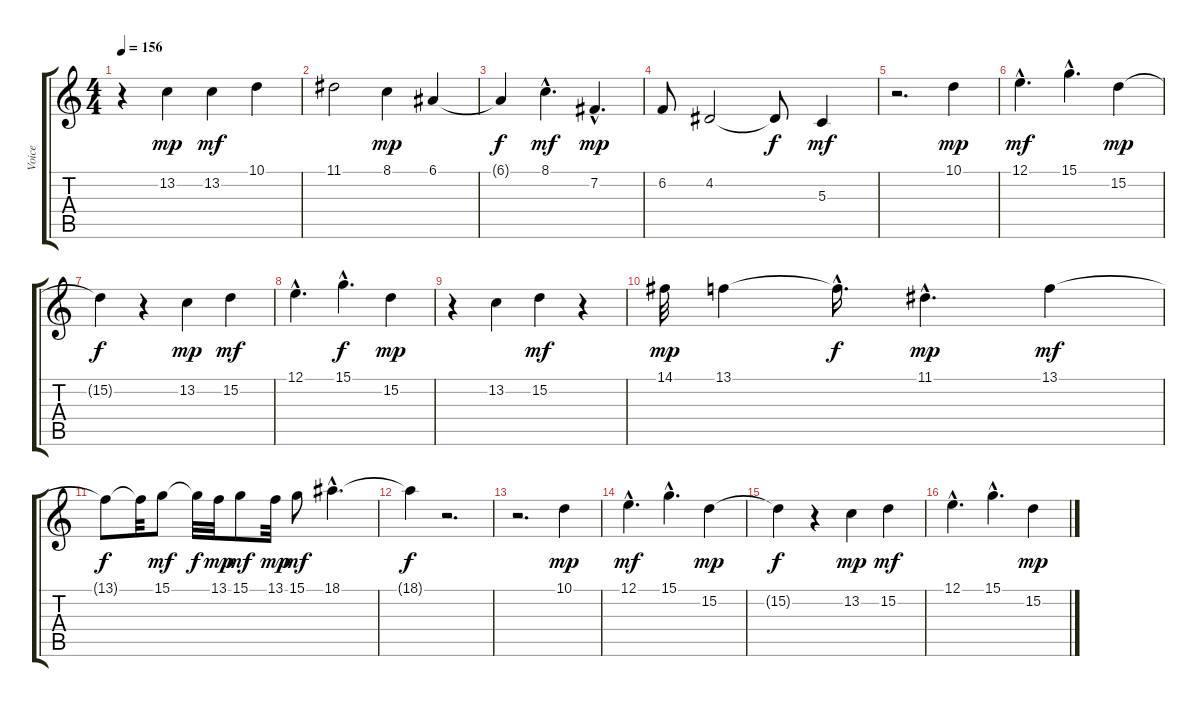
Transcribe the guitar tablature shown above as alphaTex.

\track ("Voice" "Voice") {instrument synthvoice}
\staff {score tabs}
\tuning (E4 B3 G3 D3 A2 E2) {hide}
\ts (4 4)
\tempo 156
\clef g2
\ks c
r.4{dy mp} 13.2.4 13.2.4{dy mf} 10.1.4 |
11.1.2 8.1.4{dy mp} 6.1.4 |
6.1{t}.4{dy f} 8.1{hac}.4{d dy mf} 7.2{hac}.4{d dy mp} |
6.2.8 4.2.2 4.2{t}.8{dy f} 5.3.4{dy mf} |
r.2{d} 10.1.4{dy mp} |
12.1{hac}.4{d dy mf} 15.1{hac}.4{d} 15.2.4{dy mp} |
15.2{t}.4{dy f} r.4 13.2.4{dy mp} 15.2.4{dy mf} |
12.1{hac}.4{d} 15.1{hac}.4{d dy f} 15.2.4{dy mp} |
r.4 13.2.4 15.2.4{dy mf} r.4 |
14.1.32{dy mp} 13.1.4 13.1{hac t}.16{d dy f} 11.1{hac}.4{d dy mp} 13.1.4{dy mf} |
13.1{t}.8{dy f} 13.1{t}.32 15.1.8{dy mf} 15.1{t}.32{dy f} 13.1.32{dy mp} 15.1.8{dy mf} 13.1.32{dy mp} 15.1.8{dy mf} 18.1{hac}.4{d} |
18.1{t}.4{dy f} r.2{d} |
r.2{d} 10.1.4{dy mp} |
12.1{hac}.4{d dy mf} 15.1{hac}.4{d} 15.2.4{dy mp} |
15.2{t}.4{dy f} r.4 13.2.4{dy mp} 15.2.4{dy mf} |
12.1{hac}.4{d} 15.1{hac}.4{d} 15.2.4{dy mp}
